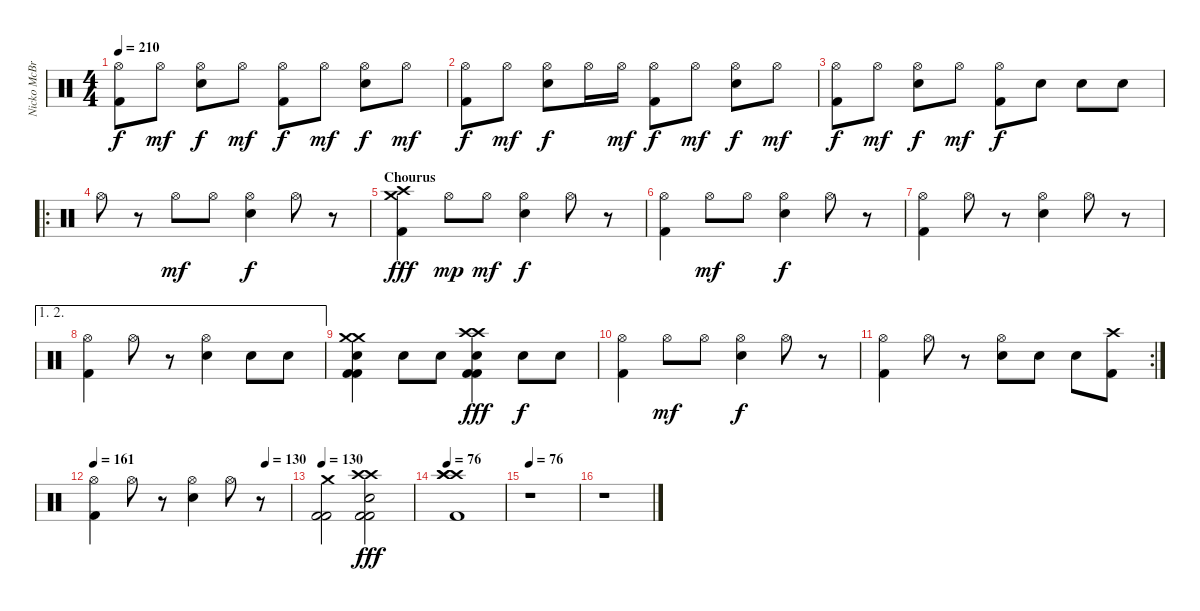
\track ("Nicko McBrain" "Nicko McBr") {instrument percussion}
\staff {score}
\articulation defaults
\ts (4 4)
\tempo 210
\clef neutral
\ks c
("Hi-Hat (open)" "Kick (hit) 2").8{dy f} "Hi-Hat (open)".8{dy mf} ("Hi-Hat (open)" "Snare (hit) 2").8{dy f} "Hi-Hat (open)".8{dy mf} ("Hi-Hat (open)" "Kick (hit) 2").8{dy f} "Hi-Hat (open)".8{dy mf} ("Hi-Hat (open)" "Snare (hit) 2").8{dy f} "Hi-Hat (open)".8{dy mf} |
("Hi-Hat (open)" "Kick (hit) 2").8{dy f} "Hi-Hat (open)".8{dy mf} ("Hi-Hat (open)" "Snare (hit) 2").8{dy f} "Hi-Hat (open)".16 "Hi-Hat (open)".16{dy mf} ("Hi-Hat (open)" "Kick (hit) 2").8{dy f} "Hi-Hat (open)".8{dy mf} ("Hi-Hat (open)" "Snare (hit) 2").8{dy f} "Hi-Hat (open)".8{dy mf} |
("Hi-Hat (open)" "Kick (hit) 2").8{dy f} "Hi-Hat (open)".8{dy mf} ("Hi-Hat (open)" "Snare (hit) 2").8{dy f} "Hi-Hat (open)".8{dy mf} ("Hi-Hat (open)" "Kick (hit) 2").8{dy f} "Snare (hit) 2".8 "Snare (hit) 2".8 "Snare (hit) 2".8 |
\ro "Hi-Hat (open)".8
r.8 "Hi-Hat (open)".8{dy mf} "Hi-Hat (open)".8 ("Hi-Hat (open)" "Snare (hit) 2").4{dy f} "Hi-Hat (open)".8 r.8 |
\section ("" "Chourus")
("Crash high (hit)" "Kick (hit) 2" "Crash medium (hit)").4{dy fff} "Hi-Hat (open)".8{dy mp} "Hi-Hat (open)".8{dy mf} ("Hi-Hat (open)" "Snare (hit) 2").4{dy f} "Hi-Hat (open)".8 r.8 |
("Hi-Hat (open)" "Kick (hit) 2").4 "Hi-Hat (open)".8{dy mf} "Hi-Hat (open)".8 ("Hi-Hat (open)" "Snare (hit) 2").4{dy f} "Hi-Hat (open)".8 r.8 |
("Hi-Hat (open)" "Kick (hit) 2").4 "Hi-Hat (open)".8 r.8 ("Hi-Hat (open)" "Snare (hit) 2").4 "Hi-Hat (open)".8 r.8 |
\ae (1 2)
("Hi-Hat (open)" "Kick (hit) 2").4 "Hi-Hat (open)".8 r.8 ("Hi-Hat (open)" "Snare (hit) 2").4 "Snare (hit) 2".8 "Snare (hit) 2".8 |
("Crash medium (hit)" "Crash medium (hit)" "Kick (hit) 2" "Kick (hit) 2" "Snare (hit) 2").4 "Snare (hit) 2".8 "Snare (hit) 2".8 ("Crash high (hit)" "Crash high (hit)" "Kick (hit) 2" "Kick (hit) 2" "Snare (hit) 2").4{dy fff} "Snare (hit) 2".8{dy f} "Snare (hit) 2".8 |
("Hi-Hat (open)" "Kick (hit) 2").4 "Hi-Hat (open)".8{dy mf} "Hi-Hat (open)".8 ("Hi-Hat (open)" "Snare (hit) 2").4{dy f} "Hi-Hat (open)".8 r.8 |
\rc 2
("Hi-Hat (open)" "Kick (hit) 2").4 "Hi-Hat (open)".8 r.8 ("Hi-Hat (open)" "Snare (hit) 2").8 "Snare (hit) 2".8 "Snare (hit) 2".8 ("Crash high (hit)" "Kick (hit) 2").8 |
\tempo 161
\tempo (130 0.875)
("Hi-Hat (open)" "Kick (hit) 2").4 "Hi-Hat (open)".8 r.8 ("Hi-Hat (open)" "Snare (hit) 2").4 "Hi-Hat (open)".8 r.8 |
\tempo 130
("Crash medium (hit)" "Kick (hit) 2" "Kick (hit) 2").2 ("Crash high (hit)" "Crash high (hit)" "Kick (hit) 2" "Kick (hit) 2" "Snare (hit) 2").2{dy fff} |
\tempo 76
("Crash high (hit)" "Crash high (hit)" "Kick (hit) 2" "Crash high (hit)").1 |
\tempo 76
r.1 |
r.1
